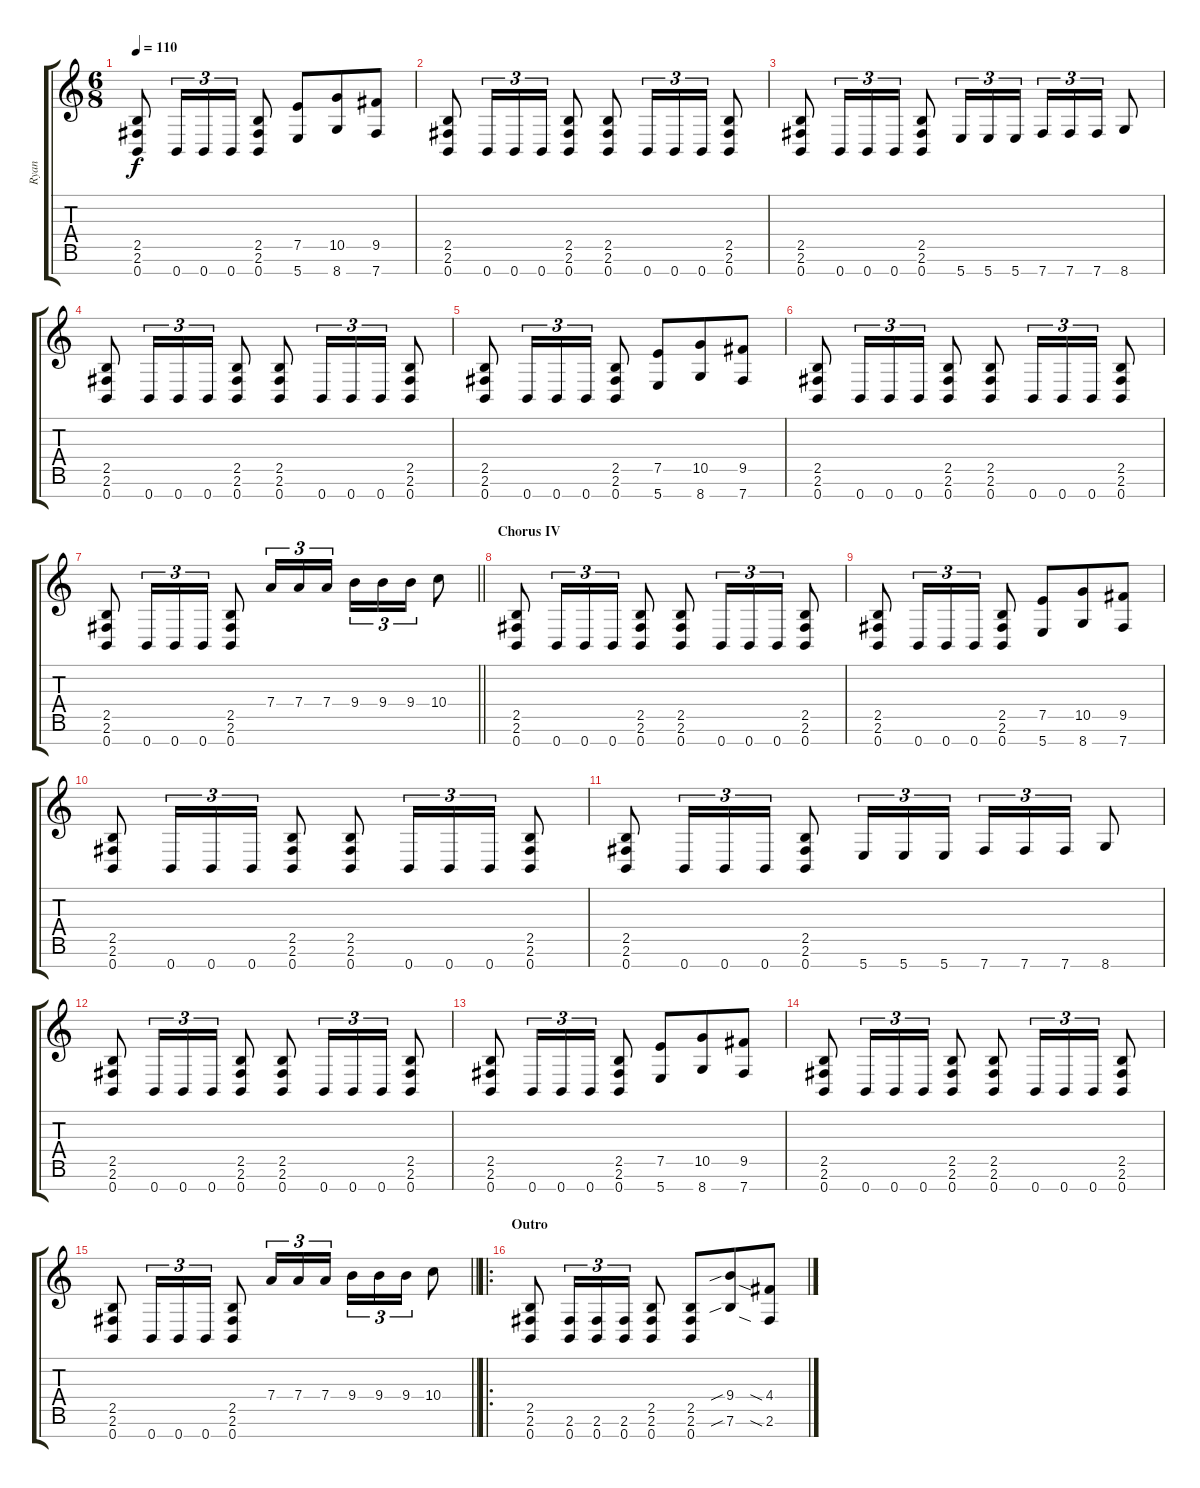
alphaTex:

\track ("Ryan" "Ryan") {instrument distortionguitar}
\staff {score tabs}
\tuning (E4 B3 G3 D3 A2 E2 B1) {hide}
\ts (6 8)
\tempo 110
\clef g2
\ks c
(2.5 2.6 0.7).8{dy f} 0.7.16{tu (3 2)} 0.7.16{tu (3 2)} 0.7.16{tu (3 2)} (2.5 2.6 0.7).8 (7.5 5.7).8 (10.5 8.7).8 (9.5 7.7).8 |
(2.5 2.6 0.7).8 0.7.16{tu (3 2)} 0.7.16{tu (3 2)} 0.7.16{tu (3 2)} (2.5 2.6 0.7).8 (2.5 2.6 0.7).8 0.7.16{tu (3 2)} 0.7.16{tu (3 2)} 0.7.16{tu (3 2)} (2.5 2.6 0.7).8 |
(2.5 2.6 0.7).8 0.7.16{tu (3 2)} 0.7.16{tu (3 2)} 0.7.16{tu (3 2)} (2.5 2.6 0.7).8 5.7.16{tu (3 2)} 5.7.16{tu (3 2)} 5.7.16{tu (3 2) beam splitsecondary} 7.7.16{tu (3 2)} 7.7.16{tu (3 2)} 7.7.16{tu (3 2)} 8.7.8 |
(2.5 2.6 0.7).8 0.7.16{tu (3 2)} 0.7.16{tu (3 2)} 0.7.16{tu (3 2)} (2.5 2.6 0.7).8 (2.5 2.6 0.7).8 0.7.16{tu (3 2)} 0.7.16{tu (3 2)} 0.7.16{tu (3 2)} (2.5 2.6 0.7).8 |
(2.5 2.6 0.7).8 0.7.16{tu (3 2)} 0.7.16{tu (3 2)} 0.7.16{tu (3 2)} (2.5 2.6 0.7).8 (7.5 5.7).8 (10.5 8.7).8 (9.5 7.7).8 |
(2.5 2.6 0.7).8 0.7.16{tu (3 2)} 0.7.16{tu (3 2)} 0.7.16{tu (3 2)} (2.5 2.6 0.7).8 (2.5 2.6 0.7).8 0.7.16{tu (3 2)} 0.7.16{tu (3 2)} 0.7.16{tu (3 2)} (2.5 2.6 0.7).8 |
\barLineRight lightlight
(2.5 2.6 0.7).8 0.7.16{tu (3 2)} 0.7.16{tu (3 2)} 0.7.16{tu (3 2)} (2.5 2.6 0.7).8 7.4.16{tu (3 2)} 7.4.16{tu (3 2)} 7.4.16{tu (3 2) beam splitsecondary} 9.4.16{tu (3 2)} 9.4.16{tu (3 2)} 9.4.16{tu (3 2)} 10.4.8 |
\section ("" "Chorus IV")
(2.5 2.6 0.7).8 0.7.16{tu (3 2)} 0.7.16{tu (3 2)} 0.7.16{tu (3 2)} (2.5 2.6 0.7).8 (2.5 2.6 0.7).8 0.7.16{tu (3 2)} 0.7.16{tu (3 2)} 0.7.16{tu (3 2)} (2.5 2.6 0.7).8 |
(2.5 2.6 0.7).8 0.7.16{tu (3 2)} 0.7.16{tu (3 2)} 0.7.16{tu (3 2)} (2.5 2.6 0.7).8 (7.5 5.7).8 (10.5 8.7).8 (9.5 7.7).8 |
(2.5 2.6 0.7).8 0.7.16{tu (3 2)} 0.7.16{tu (3 2)} 0.7.16{tu (3 2)} (2.5 2.6 0.7).8 (2.5 2.6 0.7).8 0.7.16{tu (3 2)} 0.7.16{tu (3 2)} 0.7.16{tu (3 2)} (2.5 2.6 0.7).8 |
(2.5 2.6 0.7).8 0.7.16{tu (3 2)} 0.7.16{tu (3 2)} 0.7.16{tu (3 2)} (2.5 2.6 0.7).8 5.7.16{tu (3 2)} 5.7.16{tu (3 2)} 5.7.16{tu (3 2) beam splitsecondary} 7.7.16{tu (3 2)} 7.7.16{tu (3 2)} 7.7.16{tu (3 2)} 8.7.8 |
(2.5 2.6 0.7).8 0.7.16{tu (3 2)} 0.7.16{tu (3 2)} 0.7.16{tu (3 2)} (2.5 2.6 0.7).8 (2.5 2.6 0.7).8 0.7.16{tu (3 2)} 0.7.16{tu (3 2)} 0.7.16{tu (3 2)} (2.5 2.6 0.7).8 |
(2.5 2.6 0.7).8 0.7.16{tu (3 2)} 0.7.16{tu (3 2)} 0.7.16{tu (3 2)} (2.5 2.6 0.7).8 (7.5 5.7).8 (10.5 8.7).8 (9.5 7.7).8 |
(2.5 2.6 0.7).8 0.7.16{tu (3 2)} 0.7.16{tu (3 2)} 0.7.16{tu (3 2)} (2.5 2.6 0.7).8 (2.5 2.6 0.7).8 0.7.16{tu (3 2)} 0.7.16{tu (3 2)} 0.7.16{tu (3 2)} (2.5 2.6 0.7).8 |
\barLineRight lightlight
(2.5 2.6 0.7).8 0.7.16{tu (3 2)} 0.7.16{tu (3 2)} 0.7.16{tu (3 2)} (2.5 2.6 0.7).8 7.4.16{tu (3 2)} 7.4.16{tu (3 2)} 7.4.16{tu (3 2) beam splitsecondary} 9.4.16{tu (3 2)} 9.4.16{tu (3 2)} 9.4.16{tu (3 2)} 10.4.8 |
\ro
\section ("" "Outro")
(2.5 2.6 0.7).8 (2.6 0.7).16{tu (3 2)} (2.6 0.7).16{tu (3 2)} (2.6 0.7).16{tu (3 2)} (2.5 2.6 0.7).8 (2.5 2.6 0.7).8 (9.4{sib} 7.6{sib}).8 (4.4{sia} 2.6{sia}).8
